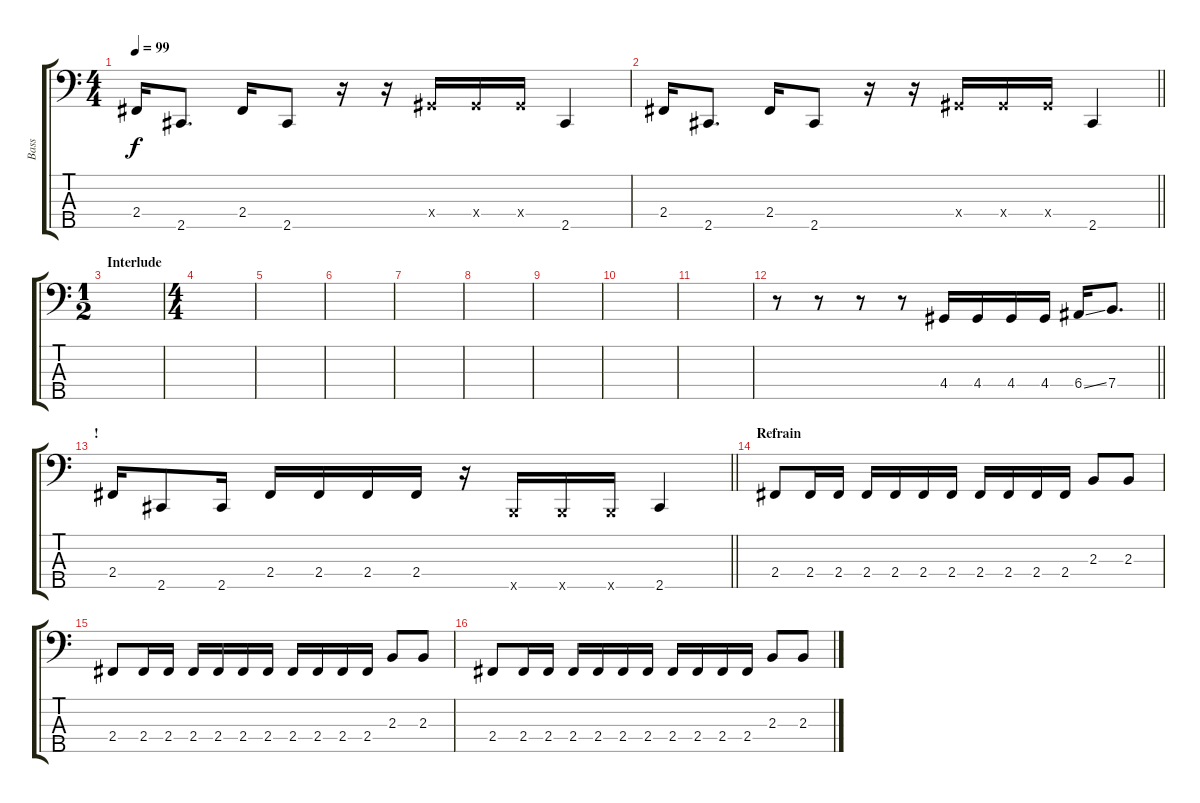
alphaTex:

\track ("Bass" "Bass") {instrument electricbassfinger}
\staff {score tabs}
\tuning (G2 D2 A1 E1 B0) {hide}
\ts (4 4)
\tempo 99
\clef f4
\ks c
2.4.16{dy f} 2.5.8{d} 2.4.16 2.5.8 r.16 r.16 4.4{x}.16 4.4{x}.16 4.4{x}.16 2.5.4 |
\barLineRight lightlight
2.4.16 2.5.8{d} 2.4.16 2.5.8 r.16 r.16 4.4{x}.16 4.4{x}.16 4.4{x}.16 2.5.4 |
\ts (1 2)
\section ("" "Interlude")
|
\ts (4 4)
|
|
|
|
|
|
|
|
\barLineRight lightlight
r.8 r.8 r.8 r.8 4.4.16 4.4.16 4.4.16 4.4.16 6.4{ss}.16 7.4.8{d} |
\section ("" "!")
\barLineRight lightlight
2.4.16 2.5.8 2.5.16 2.4.16 2.4.16 2.4.16 2.4.16 r.16 0.5{x}.16 0.5{x}.16 0.5{x}.16 2.5.4 |
\section ("" "Refrain")
2.4.8 2.4.16 2.4.16 2.4.16 2.4.16 2.4.16 2.4.16 2.4.16 2.4.16 2.4.16 2.4.16 2.3.8 2.3.8 |
2.4.8 2.4.16 2.4.16 2.4.16 2.4.16 2.4.16 2.4.16 2.4.16 2.4.16 2.4.16 2.4.16 2.3.8 2.3.8 |
2.4.8 2.4.16 2.4.16 2.4.16 2.4.16 2.4.16 2.4.16 2.4.16 2.4.16 2.4.16 2.4.16 2.3.8 2.3.8
